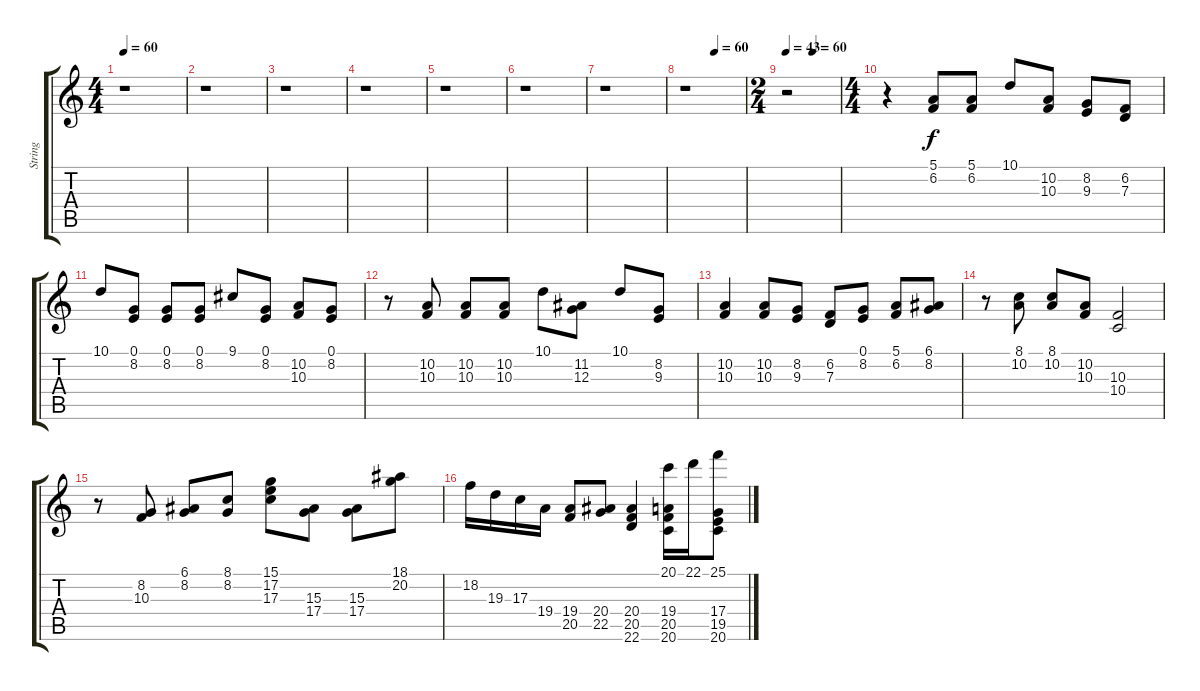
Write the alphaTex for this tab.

\track ("String" "String") {instrument stringensemble1}
\staff {score tabs}
\tuning (E4 B3 G3 D3 A2 E2) {hide}
\ts (4 4)
\tempo 60
\clef g2
\ks c
r.1{dy f instrument stringensemble1} |
r.1 |
r.1 |
r.1 |
r.1 |
r.1 |
r.1 |
\tempo (60 0.5)
r.1 |
\ts (2 4)
\tempo 43
\tempo (60 0.5)
r.2 |
\ts (4 4)
r.4 (5.1 6.2).8 (5.1 6.2).8 10.1.8 (10.2 10.3).8 (8.2 9.3).8 (6.2 7.3).8 |
10.1.8 (0.1 8.2).8 (0.1 8.2).8 (0.1 8.2).8 9.1.8 (0.1 8.2).8 (10.2 10.3).8 (0.1 8.2).8 |
r.8 (10.2 10.3).8 (10.2 10.3).8 (10.2 10.3).8 10.1.8 (11.2 12.3).8 10.1.8 (8.2 9.3).8 |
(10.2 10.3).4 (10.2 10.3).8 (8.2 9.3).8 (6.2 7.3).8 (0.1 8.2).8 (5.1 6.2).8 (6.1 8.2).8 |
r.8 (8.1 10.2).8 (8.1 10.2).8 (10.2 10.3).8 (10.3 10.4).2 |
r.8 (8.2 10.3).8 (6.1 8.2).8 (8.1 8.2).8 (15.1 17.2 17.3).8 (15.3 17.4).8 (15.3 17.4).8 (18.1 20.2).8 |
18.2.16 19.3.16 17.3.16 19.4.16 (19.4 20.5).8 (20.4 22.5).8 (20.4 20.5 22.6).4 (20.1 19.4 20.5 20.6).16 22.1.16 (25.1 17.4 19.5 20.6).8
